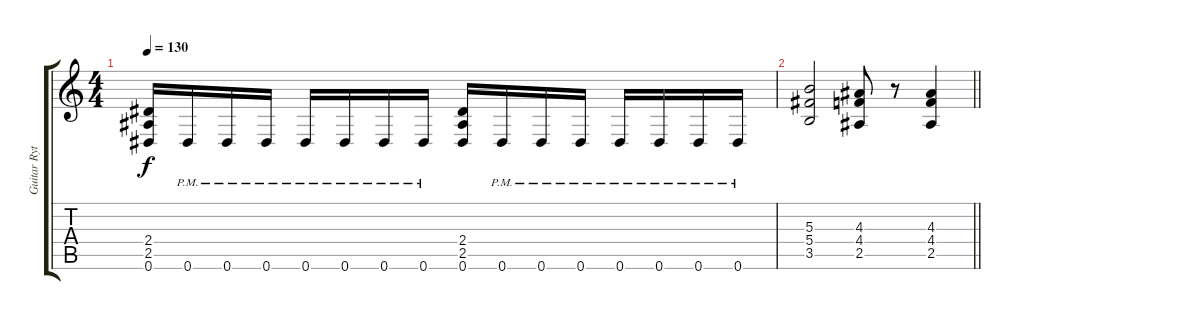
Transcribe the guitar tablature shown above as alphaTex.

\track ("Guitar Rythmic" "Guitar Ryt") {instrument distortionguitar}
\staff {score tabs}
\tuning (Eb4 Bb3 Gb3 Db3 Ab2 Eb2) {hide}
\ts (4 4)
\tempo 130
\clef g2
\ks c
(2.4 2.5 0.6).16{dy f} 0.6{pm}.16 0.6{pm}.16 0.6{pm}.16 0.6{pm}.16 0.6{pm}.16 0.6{pm}.16 0.6{pm}.16 (2.4 2.5 0.6).16 0.6{pm}.16 0.6{pm}.16 0.6{pm}.16 0.6{pm}.16 0.6{pm}.16 0.6{pm}.16 0.6{pm}.16 |
\barLineRight lightlight
(5.3 5.4 3.5).2 (4.3 4.4 2.5).8 r.8 (4.3 4.4 2.5).4
